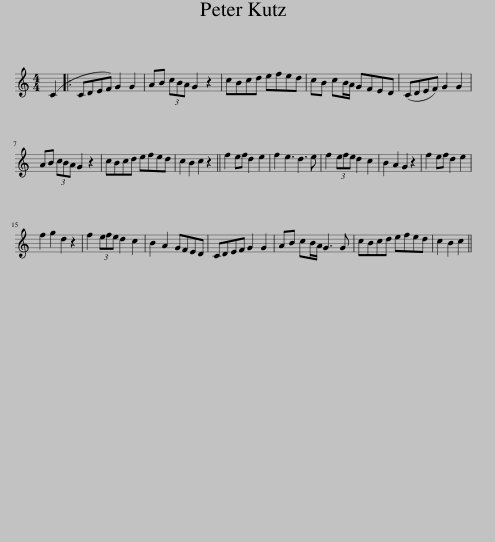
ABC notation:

X:1
L:1/8
M:4/4
I:linebreak $
K:C
V:1 treble
V:1
 (C2 |: CDEF) G2 G2 | AB (3cBA G2 z2 | cBcd efed | cB cB/A/ GFED | %5
 (CDEF) G2 G2 |$ AB (3cBA G2 z2 | cBcd efed | c2 B2 c2 z2 || f2 ef d2 e2 | %10
 f2 e3 d3 e | f2 (3efe d2 c2 | B2 A2 G2 z2 | f2 ef d2 e2 |$ f2 g2 d2 z2 | %15
 f2 (3efe d2 c2 | B2 A2 GFED | CDEF G2 G2 | AB cB/A/ G3 G | cBcd efed | %20
 c2 B2 c2 || %21
